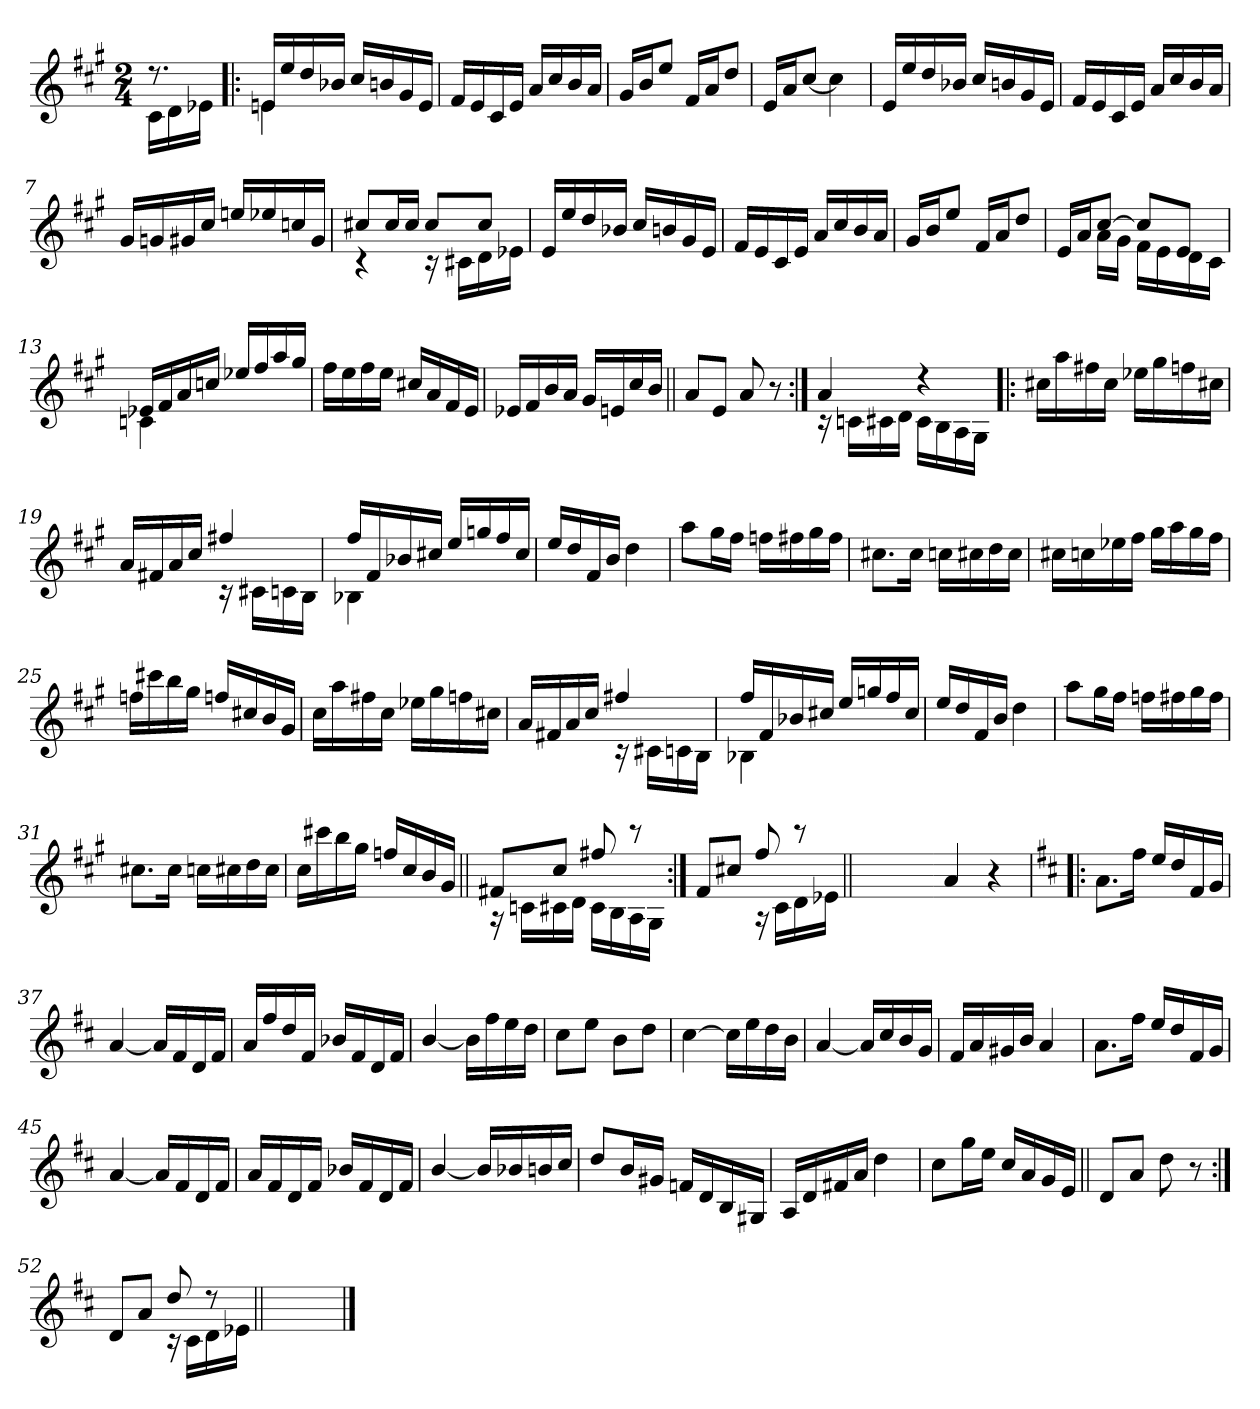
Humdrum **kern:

**kern
*part1
*staff1
*clefG2
*k[f#c#g#]
*A:
*M2/4
=
*^
8.rdd	16c#!\LL
.	16d!\
.	16e-X!\JJ
=1!|:	=1!|:
16en/LL	4e!\
16ee/	.
16dd/	.
16b-X/JJ	.
16cc#/LL	4ryy
16bn/	.
16g#/	.
16e/JJ	.
*v	*v
=2
16f#/LL
16e/
16c#/
16e/JJ
16a/LL
16cc#/
16b/
16a/JJ
=3
16g#/LL
16b/J
8ee/J
16f#/LL
16a/J
8dd/J
=4
16e/LL
16a/J
[8cc#/J
4cc#\]
=5
16e/LL
16ee/
16dd/
16b-X/JJ
16cc#/LL
16bn/
16g#/
16e/JJ
!!LO:LB:g=z
=6
16f#/LL
16e/
16c#/
16e/JJ
16a/LL
16cc#/
16b/
16a/JJ
=7
16g#/LL
16gn/
16g#X/
16cc#/JJ
16een/LL
16ee-X/
16ccn/
16g#/JJ
=8
*^
8cc#X/L	4rc
16cc#/L	.
16cc#/JJ	.
8cc#/L	16rc
.	16c#X!\LL
8cc#/J	16d!\
.	16e-X!\JJ
*v	*v
=9
16e/LL
16ee/
16dd/
16b-X/JJ
16cc#/LL
16bn/
16g#/
16e/JJ
=10
16f#/LL
16e/
16c#/
16e/JJ
16a/LL
16cc#/
16b/
16a/JJ
!!LO:LB:g=z
=11
16g#/LL
16b/J
8ee/J
16f#/LL
16a/J
8dd/J
=12
*^
16e/LL	8ryy
16a/J	.
[>8cc#/J	16a!\LL
.	16g#!\JJ
8cc#/L]	16f#!\LL
.	16e!\
8e/J	16d!\
.	16c#!\JJ
=13	=13
16e-X/LL	4cn!\
16f#/	.
16a/	.
16ccn/JJ	.
16ee-X/LL	4ryy
16ff#/	.
16aa/	.
16gg#/JJ	.
*v	*v
=14
16ff#\LL
16ee\
16ff#\
16ee\JJ
16cc#X/LL
16a/
16f#/
16e/JJ
=15
16e-X/LL
16f#/
16b/
16a/JJ
16g#/LL
16en/
16cc#/
16b/JJ
!!LO:LB:g=z
=16||
8a/L
8e/J
8a/
8r
=17:|!
*^
4a/	16rc
.	16cn!\LL
.	16c#X!\
.	16d!\JJ
4rdd	16c#!\LL
.	16B!\
.	16A!\
.	16G#!\JJ
*v	*v
=18!|:
16cc#X\LL
16aa\
16ff#X\
16cc#\JJ
16ee-X\LL
16gg#\
16ffn\
16cc#X\JJ
=19
*^
16a/LL	4ryy
16f#X/	.
16a/	.
16cc#/JJ	.
4ff#X/	16rc
.	16c#X!\LL
.	16cn!\
.	16B!\JJ
=20	=20
16ff#/LL	4B-X!\
16f#/	.
16b-X/	.
16cc#X/JJ	.
16ee/LL	4ryy
16ggn/	.
16ff#/	.
16cc#/JJ	.
*v	*v
!!LO:LB:g=z
=21
16ee/LL
16dd/
16f#/
16b/JJ
4dd\
=22
8aa\L
16gg#\L
16ff#\JJ
16ffn\LL
16ff#X\
16gg#\
16ff#\JJ
=23
8.cc#X\L
16cc#\Jk
16ccn\LL
16cc#X\
16dd\
16cc#\JJ
=24
16cc#X\LL
16ccn\
16ee-X\
16ff#\JJ
16gg#\LL
16aa\
16gg#\
16ff#\JJ
=25
16ffn\LL
16ccc#X\
16bb\
16gg#\JJ
16ffn/LL
16cc#X/
16b/
16g#/JJ
!!LO:LB:g=z
=26
16cc#\LL
16aa\
16ff#X\
16cc#\JJ
16ee-X\LL
16gg#\
16ffn\
16cc#X\JJ
=27
*^
16a/LL	4ryy
16f#X/	.
16a/	.
16cc#/JJ	.
4ff#X/	16rc
.	16c#X!\LL
.	16cn!\
.	16B!\JJ
=28	=28
16ff#/LL	4B-X!\
16f#/	.
16b-X/	.
16cc#X/JJ	.
16ee/LL	4ryy
16ggn/	.
16ff#/	.
16cc#/JJ	.
*v	*v
=29
16ee/LL
16dd/
16f#/
16b/JJ
4dd\
=30
8aa\L
16gg#\L
16ff#\JJ
16ffn\LL
16ff#X\
16gg#\
16ff#\JJ
!!LO:LB:g=z
=31
8.cc#X\L
16cc#\Jk
16ccn\LL
16cc#X\
16dd\
16cc#\JJ
=32
16cc#\LL
16ccc#X\
16bb\
16gg#\JJ
16ffn/LL
16cc#/
16b/
16g#/JJ
=33||
*^
8f#X/L	16rA
.	16cn!\LL
8cc#/J	16c#X!\
.	16d!\JJ
8ff#X/	16c#!\LL
.	16B!\
8rbb	16A!\
.	16G#!\JJ
=34:|!	=34:|!
8f#/L	4ryy
8cc#X/J	.
8ff#/	16rA
.	16c#!\LL
8rbb	16d!\
.	16e-X!\JJ
*v	*v
=34X341||
2ryy
!!LO:LB:g=z
=35-
4a/
4r
=36!|:
*k[f#c#]
*D:
8.a\L
16ff#\Jk
16ee/LL
16dd/
16f#/
16g/JJ
=37
[4a/
16a/LL]
16f#/
16d/
16f#/JJ
=38
16a/LL
16ff#/
16dd/
16f#/JJ
16b-X/LL
16f#/
16d/
16f#/JJ
=39
[4b/
16b\LL]
16ff#\
16ee\
16dd\JJ
!!LO:LB:g=z
=40
8cc#\L
8ee\J
8b\L
8dd\J
=41
[4cc#\
16cc#\LL]
16ee\
16dd\
16b\JJ
=42
[4a/
16a/LL]
16cc#/
16b/
16g/JJ
=43
16f#/LL
16a/
16g#X/
16b/JJ
4a/
=44
8.a\L
16ff#\Jk
16ee/LL
16dd/
16f#/
16g/JJ
!!LO:LB:g=z
=45
[4a/
16a/LL]
16f#/
16d/
16f#/JJ
=46
16a/LL
16f#/
16d/
16f#/JJ
16b-X/LL
16f#/
16d/
16f#/JJ
=47
[4b/
16b/LL]
16b-X/
16bn/
16cc#/JJ
=48
8dd/L
16b/L
16g#X/JJ
16fn/LL
16d/
16B/
16G#X/JJ
!!LO:LB:g=z
=49
16A/LL
16d/
16f#X/
16a/JJ
4dd\
=50
8cc#\L
16gg\L
16ee\JJ
16cc#/LL
16a/
16g/
16e/JJ
=51||
8d/L
8a/J
8dd\
8r
=52:|!
*^
8d/L	4ryy
8a/J	.
8dd/	16rc
.	16c#!\LL
8rdd	16d!\
.	16e-X!\JJ
*v	*v
=53||
2ryy
==
*-
